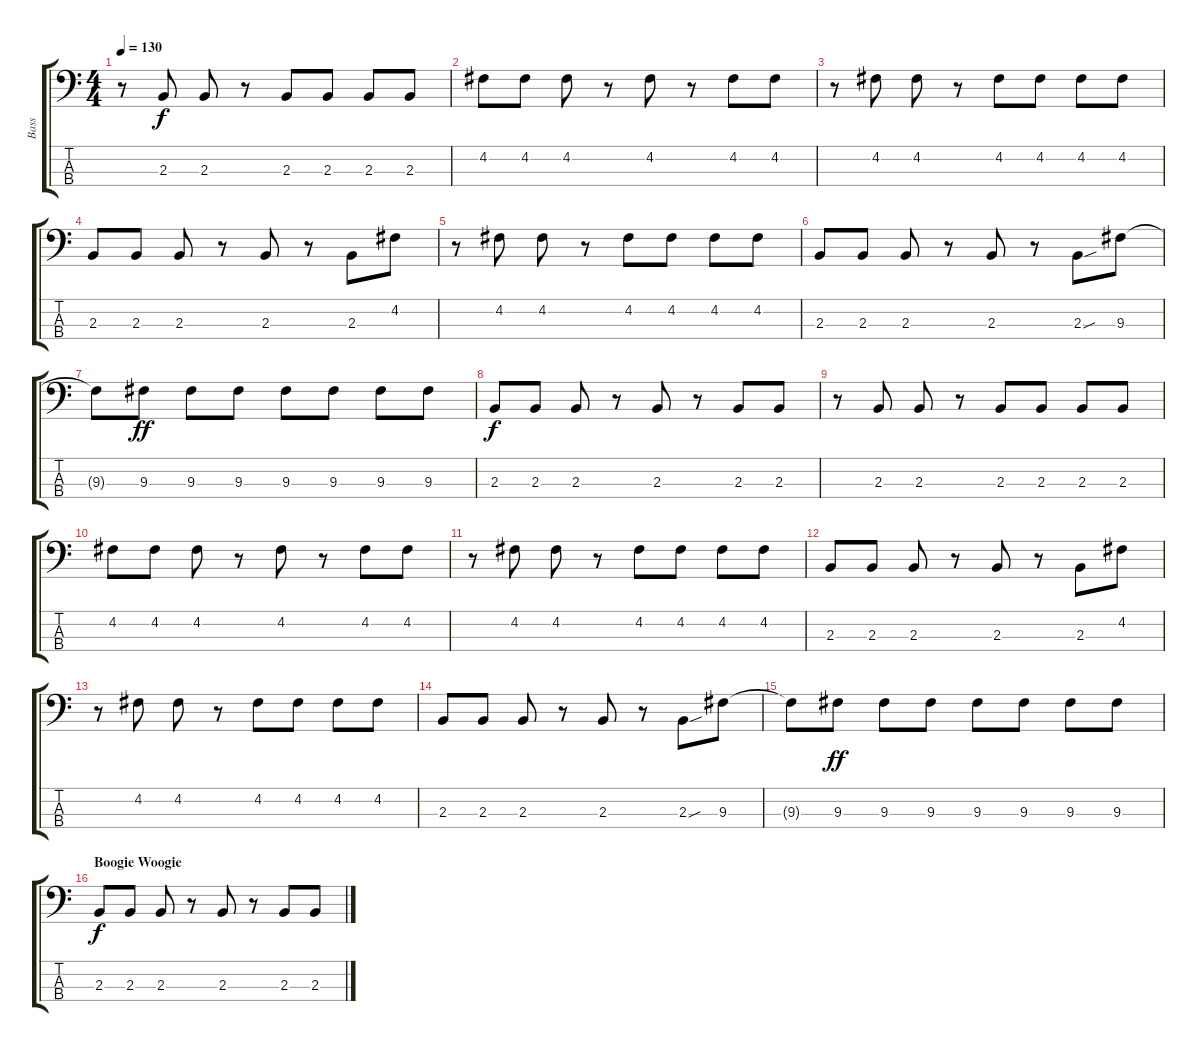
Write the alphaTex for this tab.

\track ("Bass" "Bass") {instrument electricbasspick}
\staff {score tabs}
\tuning (G2 D2 A1 E1) {hide}
\ts (4 4)
\tempo 130
\clef f4
\ks c
r.8{dy f} 2.3.8 2.3.8 r.8 2.3.8 2.3.8 2.3.8 2.3.8 |
4.2.8 4.2.8 4.2.8 r.8 4.2.8 r.8 4.2.8 4.2.8 |
r.8 4.2.8 4.2.8 r.8 4.2.8 4.2.8 4.2.8 4.2.8 |
2.3.8 2.3.8 2.3.8 r.8 2.3.8 r.8 2.3.8 4.2.8 |
r.8 4.2.8 4.2.8 r.8 4.2.8 4.2.8 4.2.8 4.2.8 |
2.3.8 2.3.8 2.3.8 r.8 2.3.8 r.8 2.3{sou}.8 9.3.8 |
9.3{t}.8 9.3.8{dy ff} 9.3.8 9.3.8 9.3.8 9.3.8 9.3.8 9.3.8 |
2.3.8{dy f} 2.3.8 2.3.8 r.8 2.3.8 r.8 2.3.8 2.3.8 |
r.8 2.3.8 2.3.8 r.8 2.3.8 2.3.8 2.3.8 2.3.8 |
4.2.8 4.2.8 4.2.8 r.8 4.2.8 r.8 4.2.8 4.2.8 |
r.8 4.2.8 4.2.8 r.8 4.2.8 4.2.8 4.2.8 4.2.8 |
2.3.8 2.3.8 2.3.8 r.8 2.3.8 r.8 2.3.8 4.2.8 |
r.8 4.2.8 4.2.8 r.8 4.2.8 4.2.8 4.2.8 4.2.8 |
2.3.8 2.3.8 2.3.8 r.8 2.3.8 r.8 2.3{sou}.8 9.3.8 |
9.3{t}.8 9.3.8{dy ff} 9.3.8 9.3.8 9.3.8 9.3.8 9.3.8 9.3.8 |
\section ("" "Boogie Woogie")
2.3.8{dy f} 2.3.8 2.3.8 r.8 2.3.8 r.8 2.3.8 2.3.8
